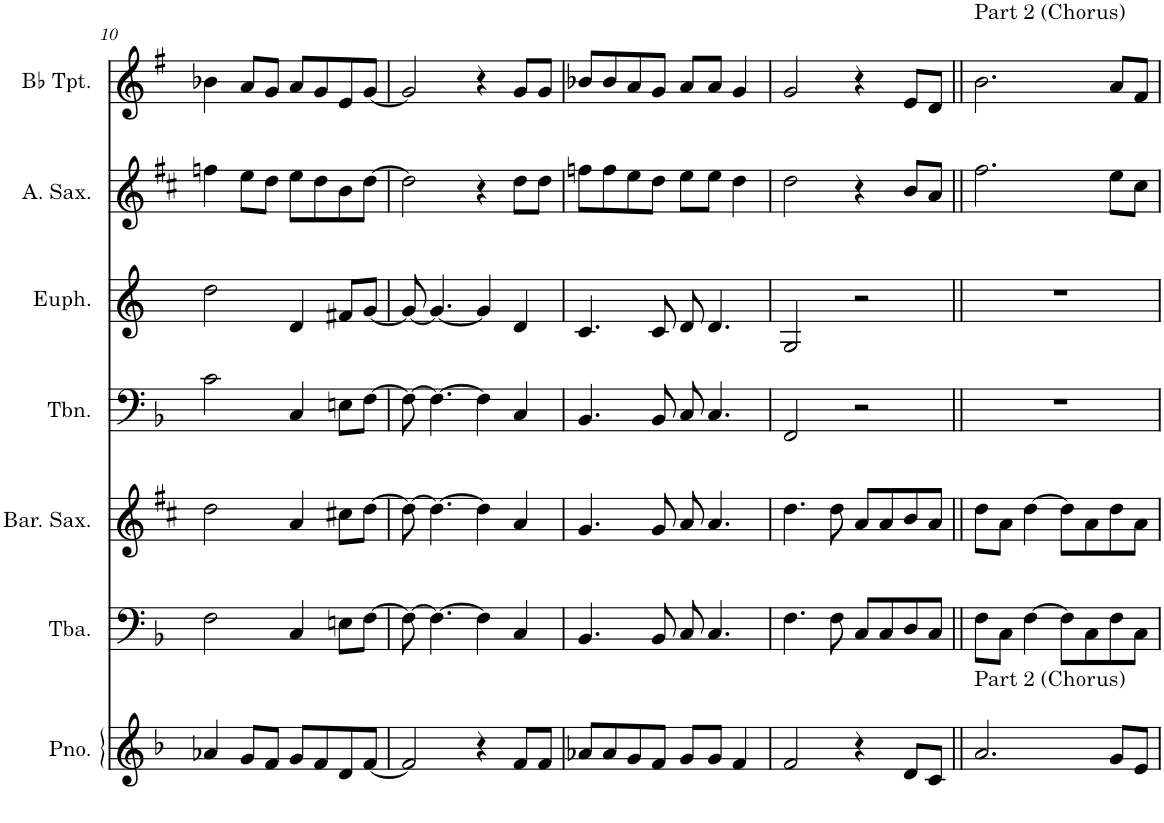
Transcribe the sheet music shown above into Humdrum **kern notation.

**kern	**kern	**kern	**kern	**kern	**kern	**kern
*part7	*part6	*part5	*part4	*part3	*part2	*part1
*staff7	*staff6	*staff5	*staff4	*staff3	*staff2	*staff1
*I"Piano	*I"Tuba	*I"Baritone Saxophone	*I"Trombone	*I"Euphonium	*I"Alto Saxophone	*I"Bb Trumpet
*I'Pno.	*I'Tba.	*I'Bar. Sax.	*I'Tbn.	*I'Euph.	*I'A. Sax.	*I'Bb Tpt.
!!LO:PB:g=z
*clefG2	*clefF4	*clefG2	*clefF4	*clefG2	*clefG2	*clefG2
*	*	*Trd12c21	*	*Trd8c14	*Trd5c9	*Trd1c2
*k[b-]	*k[b-]	*k[f#c#]	*k[b-]	*k[]	*k[f#c#]	*k[f#]
*M4/4	*M4/4	*M4/4	*M4/4	*M4/4	*M4/4	*M4/4
=10	=10	=10	=10	=10	=10	=10
4a-X/	2F\	2dd\	2c\	2dd\	4ffn\	4b-X\
8g/L	.	.	.	.	8ee\L	8a/L
8f/J	.	.	.	.	8dd\J	8g/J
8g/L	4C/	4a/	4C/	4d/	8ee\L	8a/L
8f/	.	.	.	.	8dd\	8g/
8d/	8En\L	8cc#X\L	8En\L	8f#X/L	8b\	8e/
[8f/J	[8F\J	[8dd\J	[8F\J	[8g/J	[8dd\J	[8g/J
=11	=11	=11	=11	=11	=11	=11
2f/]	8F\_	8dd\_	8F\_	8g/_	2dd\]	2g/]
.	4.F\_	4.dd\_	4.F\_	4.g/_	.	.
4r	4F\]	4dd\]	4F\]	4g/]	4r	4r
8f/L	4C/	4a/	4C/	4d/	8dd\L	8g/L
8f/J	.	.	.	.	8dd\J	8g/J
=12	=12	=12	=12	=12	=12	=12
8a-X/L	4.BB-/	4.g/	4.BB-/	4.c/	8ffn\L	8b-X/L
8a-/	.	.	.	.	8ff\	8b-/
8g/	.	.	.	.	8ee\	8a/
8f/J	8BB-/	8g/	8BB-/	8c/	8dd\J	8g/J
8g/L	8C/	8a/	8C/	8d/	8ee\L	8a/L
8g/J	4.C/	4.a/	4.C/	4.d/	8ee\J	8a/J
4f/	.	.	.	.	4dd\	4g/
=13	=13	=13	=13	=13	=13	=13
2f/	4.F\	4.dd\	2FF/	2G/	2dd\	2g/
.	8F\	8dd\	.	.	.	.
4r	8C/L	8a/L	2r	2r	4r	4r
.	8C/	8a/	.	.	.	.
8d/L	8D/	8b/	.	.	8b/L	8e/L
8c/J	8C/J	8a/J	.	.	8a/J	8d/J
=14||	=14||	=14||	=14||	=14||	=14||	=14||
!	!	!	!	!	!	!LO:TX:a:t=Part 2 (Chorus)
!LO:TX:a:t=Part 2 (Chorus)	!	!	!	!	!	!
2.a/	8F\L	8dd\L	1r	1r	2.ff#\	2.b\
.	8C\J	8a\J	.	.	.	.
.	[4F\	[4dd\	.	.	.	.
.	8F\L]	8dd\L]	.	.	.	.
.	8C\	8a\	.	.	.	.
8g/L	8F\	8dd\	.	.	8ee\L	8a/L
8e/J	8C\J	8a\J	.	.	8cc#\J	8f#/J
=	=	=	=	=	=	=
*-	*-	*-	*-	*-	*-	*-
